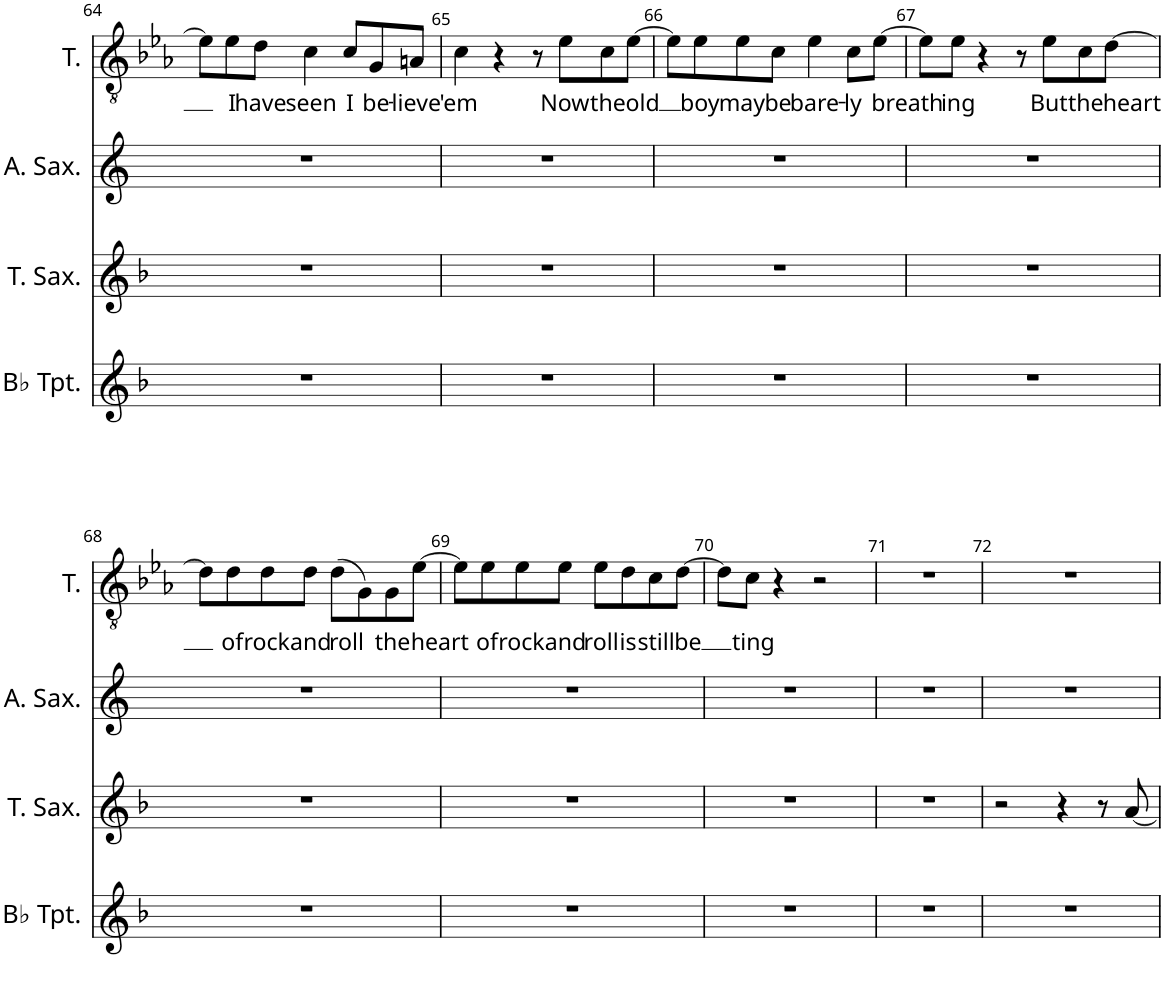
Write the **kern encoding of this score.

**kern	**kern	**kern	**kern	**text
*part4	*part3	*part2	*part1	*part1
*staff4	*staff3	*staff2	*staff1	*staff1
*I"Bb Trumpet	*I"Tenor Saxophone	*I"Alto Saxophone	*I"Tenor	*
*I'Bb Tpt.	*I'T. Sax.	*I'A. Sax.	*I'T.	*
!!LO:PB:g=z
*clefG2	*clefG2	*clefG2	*clefGv2	*
*Trd1c2	*Trd8c14	*Trd5c9	*	*
*k[b-]	*k[b-]	*k[]	*k[b-e-a-]	*
*M4/4	*M4/4	*M4/4	*M4/4	*
=64	=64	=64	=64	=64
1r	1r	1r	8e-\L]	.
!	!	!	!	!LO:LY:b
.	.	.	8e-\	I
!	!	!	!	!LO:LY:b
.	.	.	8d\J	have
!	!	!	!	!LO:LY:b
.	.	.	4c\	seen
!	!	!	!	!LO:LY:b
.	.	.	8c/L	I
!	!	!	!	!LO:LY:b
.	.	.	8G/	be-
!	!	!	!	!LO:LY:b
.	.	.	8An/J	-lieve
=65	=65	=65	=65	=65
!	!	!	!	!LO:LY:b
1r	1r	1r	4c\	'em
.	.	.	4r	.
.	.	.	8r	.
!	!	!	!	!LO:LY:b
.	.	.	8e-\L	Now
!	!	!	!	!LO:LY:b
.	.	.	8c\	the
!	!	!	!	!LO:LY:b
.	.	.	[8e-\J	old
=66	=66	=66	=66	=66
1r	1r	1r	8e-\L]	.
!	!	!	!	!LO:LY:b
.	.	.	8e-\	boy
!	!	!	!	!LO:LY:b
.	.	.	8e-\	may
!	!	!	!	!LO:LY:b
.	.	.	8c\J	be
!	!	!	!	!LO:LY:b
.	.	.	4e-\	bare-
!	!	!	!	!LO:LY:b
.	.	.	8c\L	-ly
!	!	!	!	!LO:LY:b
.	.	.	[8e-\J	breath
=67	=67	=67	=67	=67
1r	1r	1r	8e-\L]	.
!	!	!	!	!LO:LY:b
.	.	.	8e-\J	ing
.	.	.	4r	.
.	.	.	8r	.
!	!	!	!	!LO:LY:b
.	.	.	8e-\L	But
!	!	!	!	!LO:LY:b
.	.	.	8c\	the
!	!	!	!	!LO:LY:b
.	.	.	[8d\J	heart
!!LO:LB:g=z
=68	=68	=68	=68	=68
1r	1r	1r	8d\L]	.
!	!	!	!	!LO:LY:b
.	.	.	8d\	of
!	!	!	!	!LO:LY:b
.	.	.	8d\	rock
!	!	!	!	!LO:LY:b
.	.	.	8d\J	and
!	!	!	!	!LO:LY:b
.	.	.	(8d\L	roll
.	.	.	8G\)	.
!	!	!	!	!LO:LY:b
.	.	.	8G\	the
!	!	!	!	!LO:LY:b
.	.	.	[8e-\J	heart
=69	=69	=69	=69	=69
1r	1r	1r	8e-\L]	.
!	!	!	!	!LO:LY:b
.	.	.	8e-\	of
!	!	!	!	!LO:LY:b
.	.	.	8e-\	rock
!	!	!	!	!LO:LY:b
.	.	.	8e-\J	and
!	!	!	!	!LO:LY:b
.	.	.	8e-\L	roll
!	!	!	!	!LO:LY:b
.	.	.	8d\	is
!	!	!	!	!LO:LY:b
.	.	.	8c\	still
!	!	!	!	!LO:LY:b
.	.	.	[8d\J	be
=70	=70	=70	=70	=70
1r	1r	1r	8d\L]	.
!	!	!	!	!LO:LY:b
.	.	.	8c\J	ting
.	.	.	4r	.
.	.	.	2r	.
=71	=71	=71	=71	=71
1r	1r	1r	1r	.
=72	=72	=72	=72	=72
1r	2r	1r	1r	.
.	4r	.	.	.
.	8r	.	.	.
.	[8a/	.	.	.
=	=	=	=	=
*-	*-	*-	*-	*-
